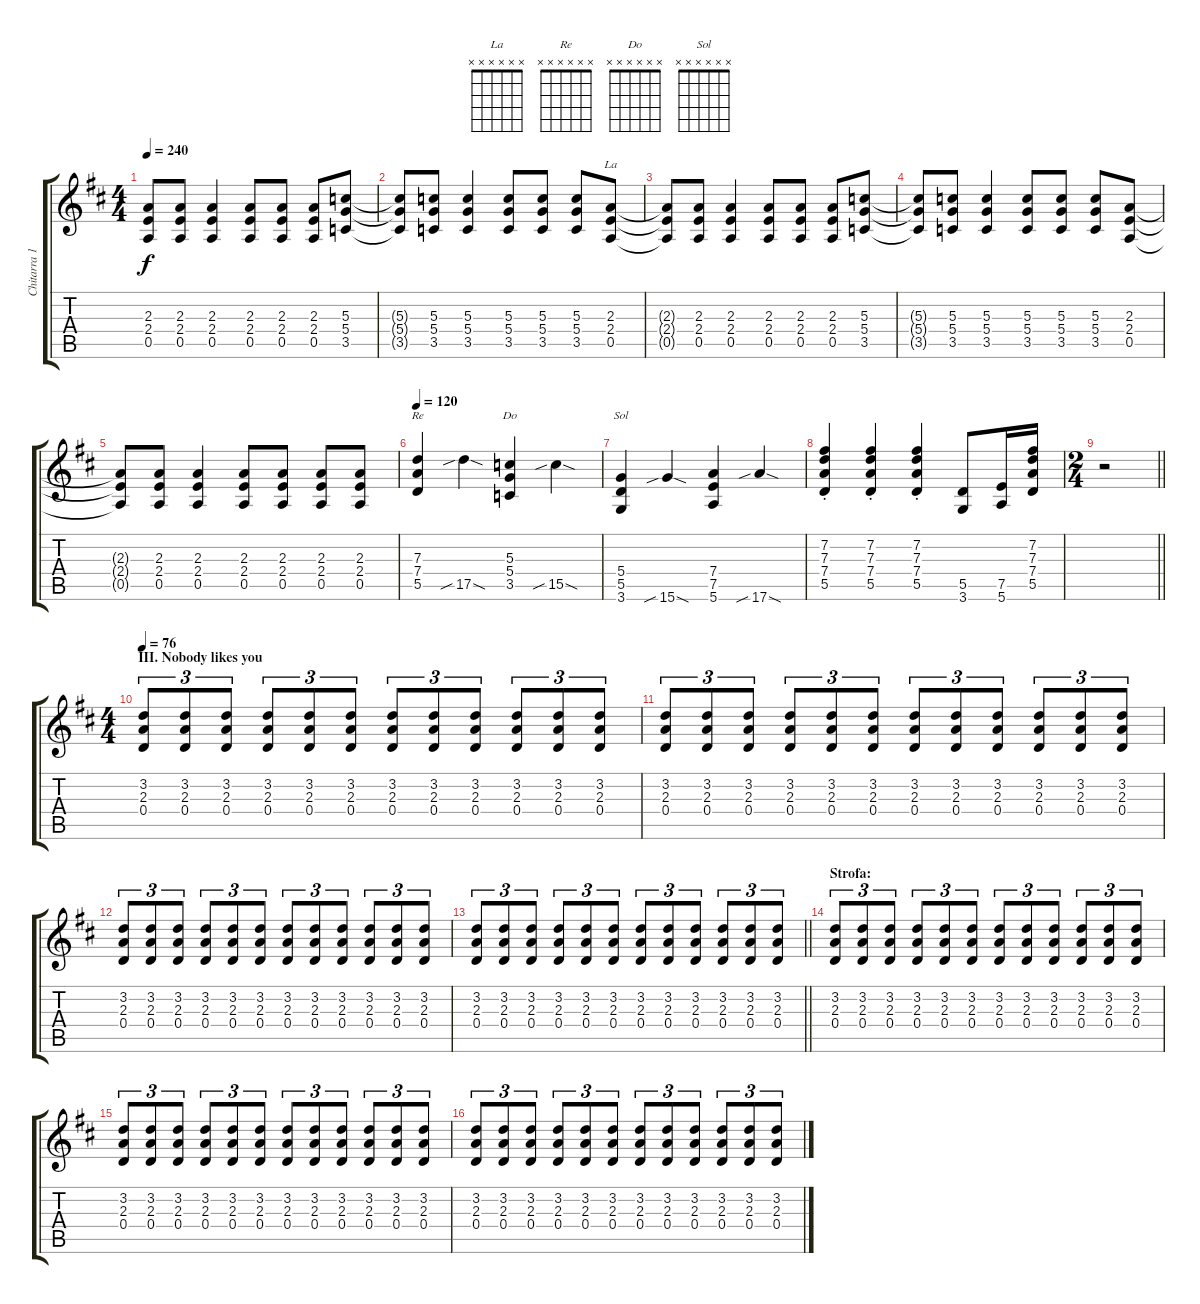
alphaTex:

\track ("Chitarra 1" "Chitarra 1") {instrument distortionguitar}
\staff {score tabs}
\tuning (E4 B3 G3 D3 A2 E2) {hide}
\chord ("La" x x x x x x)
\chord ("Re" x x x x x x)
\chord ("Do" x x x x x x)
\chord ("Sol" x x x x x x)
\ts (4 4)
\tempo 240
\clef g2
\ks d
(2.3{t} 2.4{t} 0.5{t}).8{dy f} (2.3 2.4 0.5).8 (2.3 2.4 0.5).4 (2.3 2.4 0.5).8 (2.3 2.4 0.5).8 (2.3 2.4 0.5).8 (5.3 5.4 3.5).8 |
(5.3{t} 5.4{t} 3.5{t}).8 (5.3 5.4 3.5).8 (5.3 5.4 3.5).4 (5.3 5.4 3.5).8 (5.3 5.4 3.5).8 (5.3 5.4 3.5).8 (2.3 2.4 0.5).8{ch "La"} |
(2.3{t} 2.4{t} 0.5{t}).8 (2.3 2.4 0.5).8 (2.3 2.4 0.5).4 (2.3 2.4 0.5).8 (2.3 2.4 0.5).8 (2.3 2.4 0.5).8 (5.3 5.4 3.5).8 |
(5.3{t} 5.4{t} 3.5{t}).8 (5.3 5.4 3.5).8 (5.3 5.4 3.5).4 (5.3 5.4 3.5).8 (5.3 5.4 3.5).8 (5.3 5.4 3.5).8 (2.3 2.4 0.5).8 |
(2.3{t} 2.4{t} 0.5{t}).8 (2.3 2.4 0.5).8 (2.3 2.4 0.5).4 (2.3 2.4 0.5).8 (2.3 2.4 0.5).8 (2.3 2.4 0.5).8 (2.3 2.4 0.5).8 |
\tempo 120
(7.3 7.4 5.5).4{ch "Re"} 17.5{sib sod}.4 (5.3 5.4 3.5).4{ch "Do"} 15.5{sib sod}.4 |
(5.4 5.5 3.6).4{ch "Sol"} 15.6{sib sod}.4 (7.4 7.5 5.6).4 17.6{sib sod}.4 |
(7.2{st} 7.3{st} 7.4{st} 5.5{st}).4 (7.2{st} 7.3{st} 7.4{st} 5.5{st}).4 (7.2{st} 7.3{st} 7.4{st} 5.5{st}).4 (5.5 3.6).8 (7.5 5.6).16 (7.2 7.3 7.4 5.5).16 |
\ts (2 4)
\barLineRight lightlight
r.2 |
\ts (4 4)
\section ("" "III. Nobody likes you")
\tempo 76
(3.2 2.3 0.4).8{tu (3 2) volume 10} (3.2 2.3 0.4).8{tu (3 2)} (3.2 2.3 0.4).8{tu (3 2)} (3.2 2.3 0.4).8{tu (3 2)} (3.2 2.3 0.4).8{tu (3 2)} (3.2 2.3 0.4).8{tu (3 2)} (3.2 2.3 0.4).8{tu (3 2)} (3.2 2.3 0.4).8{tu (3 2)} (3.2 2.3 0.4).8{tu (3 2)} (3.2 2.3 0.4).8{tu (3 2)} (3.2 2.3 0.4).8{tu (3 2)} (3.2 2.3 0.4).8{tu (3 2)} |
(3.2 2.3 0.4).8{tu (3 2)} (3.2 2.3 0.4).8{tu (3 2)} (3.2 2.3 0.4).8{tu (3 2)} (3.2 2.3 0.4).8{tu (3 2)} (3.2 2.3 0.4).8{tu (3 2)} (3.2 2.3 0.4).8{tu (3 2)} (3.2 2.3 0.4).8{tu (3 2)} (3.2 2.3 0.4).8{tu (3 2)} (3.2 2.3 0.4).8{tu (3 2)} (3.2 2.3 0.4).8{tu (3 2)} (3.2 2.3 0.4).8{tu (3 2)} (3.2 2.3 0.4).8{tu (3 2)} |
(3.2 2.3 0.4).8{tu (3 2)} (3.2 2.3 0.4).8{tu (3 2)} (3.2 2.3 0.4).8{tu (3 2)} (3.2 2.3 0.4).8{tu (3 2)} (3.2 2.3 0.4).8{tu (3 2)} (3.2 2.3 0.4).8{tu (3 2)} (3.2 2.3 0.4).8{tu (3 2)} (3.2 2.3 0.4).8{tu (3 2)} (3.2 2.3 0.4).8{tu (3 2)} (3.2 2.3 0.4).8{tu (3 2)} (3.2 2.3 0.4).8{tu (3 2)} (3.2 2.3 0.4).8{tu (3 2)} |
\barLineRight lightlight
(3.2 2.3 0.4).8{tu (3 2)} (3.2 2.3 0.4).8{tu (3 2)} (3.2 2.3 0.4).8{tu (3 2)} (3.2 2.3 0.4).8{tu (3 2)} (3.2 2.3 0.4).8{tu (3 2)} (3.2 2.3 0.4).8{tu (3 2)} (3.2 2.3 0.4).8{tu (3 2)} (3.2 2.3 0.4).8{tu (3 2)} (3.2 2.3 0.4).8{tu (3 2)} (3.2 2.3 0.4).8{tu (3 2)} (3.2 2.3 0.4).8{tu (3 2)} (3.2 2.3 0.4).8{tu (3 2)} |
\section ("" "Strofa:")
(3.2 2.3 0.4).8{tu (3 2)} (3.2 2.3 0.4).8{tu (3 2)} (3.2 2.3 0.4).8{tu (3 2)} (3.2 2.3 0.4).8{tu (3 2)} (3.2 2.3 0.4).8{tu (3 2)} (3.2 2.3 0.4).8{tu (3 2)} (3.2 2.3 0.4).8{tu (3 2)} (3.2 2.3 0.4).8{tu (3 2)} (3.2 2.3 0.4).8{tu (3 2)} (3.2 2.3 0.4).8{tu (3 2)} (3.2 2.3 0.4).8{tu (3 2)} (3.2 2.3 0.4).8{tu (3 2)} |
(3.2 2.3 0.4).8{tu (3 2)} (3.2 2.3 0.4).8{tu (3 2)} (3.2 2.3 0.4).8{tu (3 2)} (3.2 2.3 0.4).8{tu (3 2)} (3.2 2.3 0.4).8{tu (3 2)} (3.2 2.3 0.4).8{tu (3 2)} (3.2 2.3 0.4).8{tu (3 2)} (3.2 2.3 0.4).8{tu (3 2)} (3.2 2.3 0.4).8{tu (3 2)} (3.2 2.3 0.4).8{tu (3 2)} (3.2 2.3 0.4).8{tu (3 2)} (3.2 2.3 0.4).8{tu (3 2)} |
(3.2 2.3 0.4).8{tu (3 2)} (3.2 2.3 0.4).8{tu (3 2)} (3.2 2.3 0.4).8{tu (3 2)} (3.2 2.3 0.4).8{tu (3 2)} (3.2 2.3 0.4).8{tu (3 2)} (3.2 2.3 0.4).8{tu (3 2)} (3.2 2.3 0.4).8{tu (3 2)} (3.2 2.3 0.4).8{tu (3 2)} (3.2 2.3 0.4).8{tu (3 2)} (3.2 2.3 0.4).8{tu (3 2)} (3.2 2.3 0.4).8{tu (3 2)} (3.2 2.3 0.4).8{tu (3 2)}
